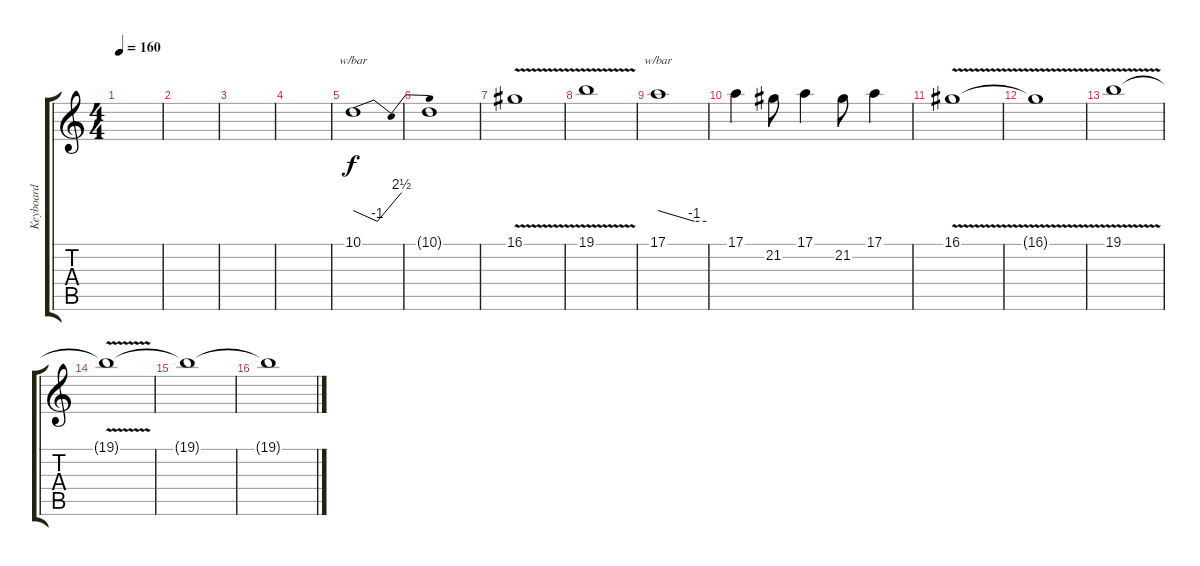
\track ("Keyboard" "Keyboard") {instrument vibraphone}
\staff {score tabs}
\tuning (E4 B3 G3 D3 A2 E2) {hide}
\ts (4 4)
\tempo 160
\clef g2
\ks c
|
|
|
|
10.1.1{tbe (dip default 0 0 30 -4 60 10) volume 12 instrument overdrivenguitar} |
10.1{t}.1 |
16.1{v}.1 |
19.1{v}.1 |
17.1.1{tbe (custom default 0 0 45 -4 60 -4)} |
17.1.4 21.2.8 17.1.4 21.2.8 17.1.4 |
16.1{v}.1 |
16.1{t}.1 |
19.1{v}.1 |
19.1{t}.1 |
19.1{t}.1 |
19.1{t}.1
